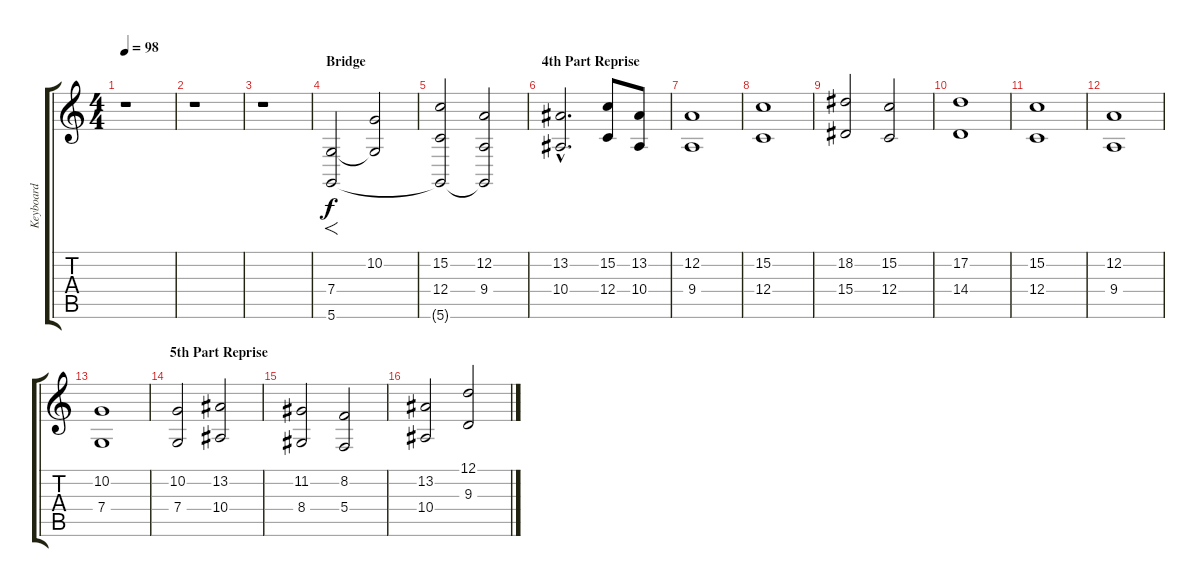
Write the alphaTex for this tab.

\track ("Keyboard" "Keyboard") {instrument stringensemble1}
\staff {score tabs}
\tuning (D4 A3 F3 C3 G2 D2) {hide}
\ts (4 4)
\tempo 98
\clef g2
\ks c
r.1{dy f} |
r.1 |
r.1 |
\section ("" "Bridge")
(7.4 5.6).2{f volume 13 instrument stringensemble2} (10.2 7.4{t}).2 |
(15.2 12.4 5.6{t}).2 (12.2 9.4 5.6{t}).2 |
\section ("" "4th Part Reprise")
(13.2{hac} 10.4{hac}).2{d} (15.2 12.4).8{instrument stringensemble1} (13.2 10.4).8 |
(12.2 9.4).1{instrument stringensemble2} |
(15.2 12.4).1 |
(18.2 15.4).2 (15.2 12.4).2 |
(17.2 14.4).1 |
(15.2 12.4).1 |
(12.2 9.4).1 |
(10.2 7.4).1 |
\section ("" "5th Part Reprise")
(10.2 7.4).2{volume 13 instrument stringensemble1} (13.2 10.4).2 |
(11.2 8.4).2 (8.2 5.4).2 |
(13.2 10.4).2 (12.1 9.3).2
